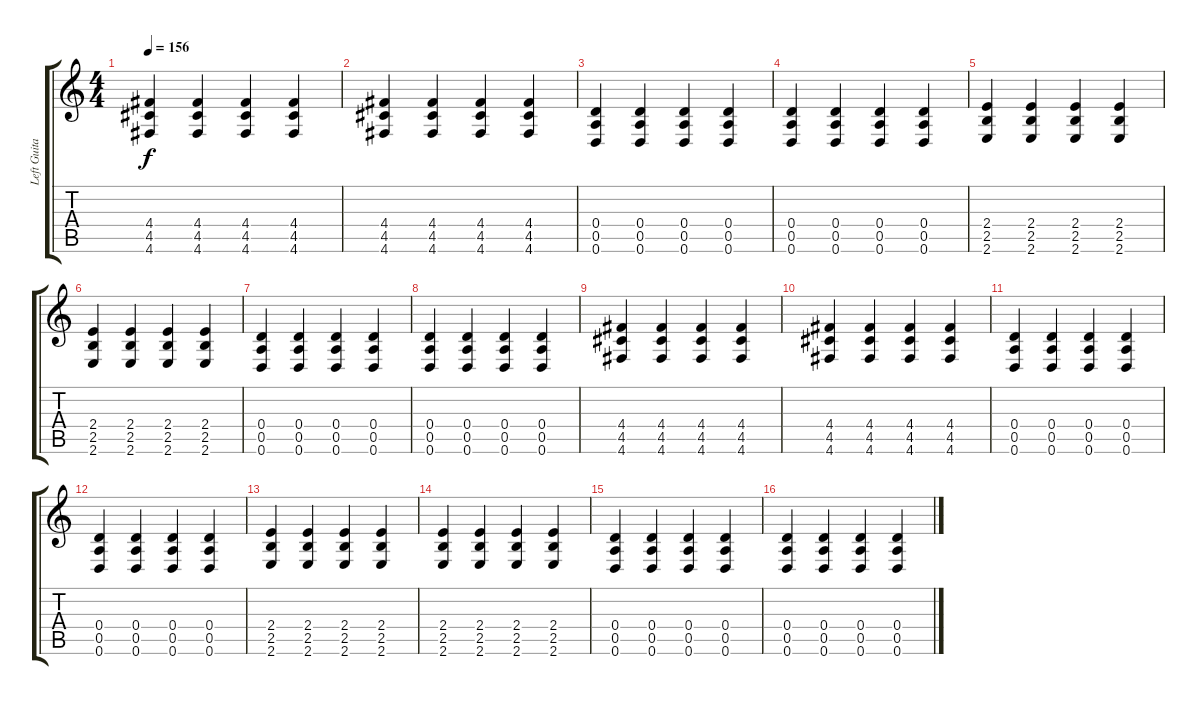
\track ("Left Guitar (rythm)" "Left Guita") {instrument distortionguitar}
\staff {score tabs}
\tuning (E4 B3 G3 D3 A2 D2) {hide}
\ts (4 4)
\tempo 156
\clef g2
\ks c
(4.4 4.5 4.6).4{dy f volume 13 instrument distortionguitar} (4.4 4.5 4.6).4 (4.4 4.5 4.6).4{volume 8 instrument electricguitarmuted} (4.4 4.5 4.6).4 |
(4.4 4.5 4.6).4 (4.4 4.5 4.6).4 (4.4 4.5 4.6).4 (4.4 4.5 4.6).4 |
(0.4 0.5 0.6).4 (0.4 0.5 0.6).4 (0.4 0.5 0.6).4 (0.4 0.5 0.6).4 |
(0.4 0.5 0.6).4 (0.4 0.5 0.6).4 (0.4 0.5 0.6).4 (0.4 0.5 0.6).4 |
(2.4 2.5 2.6).4 (2.4 2.5 2.6).4 (2.4 2.5 2.6).4 (2.4 2.5 2.6).4 |
(2.4 2.5 2.6).4 (2.4 2.5 2.6).4 (2.4 2.5 2.6).4 (2.4 2.5 2.6).4 |
(0.4 0.5 0.6).4 (0.4 0.5 0.6).4 (0.4 0.5 0.6).4 (0.4 0.5 0.6).4 |
(0.4 0.5 0.6).4 (0.4 0.5 0.6).4 (0.4 0.5 0.6).4 (0.4 0.5 0.6).4 |
(4.4 4.5 4.6).4{volume 13 instrument distortionguitar} (4.4 4.5 4.6).4 (4.4 4.5 4.6).4{volume 8 instrument electricguitarmuted} (4.4 4.5 4.6).4 |
(4.4 4.5 4.6).4 (4.4 4.5 4.6).4 (4.4 4.5 4.6).4 (4.4 4.5 4.6).4 |
(0.4 0.5 0.6).4 (0.4 0.5 0.6).4 (0.4 0.5 0.6).4 (0.4 0.5 0.6).4 |
(0.4 0.5 0.6).4 (0.4 0.5 0.6).4 (0.4 0.5 0.6).4 (0.4 0.5 0.6).4 |
(2.4 2.5 2.6).4 (2.4 2.5 2.6).4 (2.4 2.5 2.6).4 (2.4 2.5 2.6).4 |
(2.4 2.5 2.6).4 (2.4 2.5 2.6).4 (2.4 2.5 2.6).4 (2.4 2.5 2.6).4 |
(0.4 0.5 0.6).4 (0.4 0.5 0.6).4 (0.4 0.5 0.6).4 (0.4 0.5 0.6).4 |
(0.4 0.5 0.6).4 (0.4 0.5 0.6).4 (0.4 0.5 0.6).4 (0.4 0.5 0.6).4
